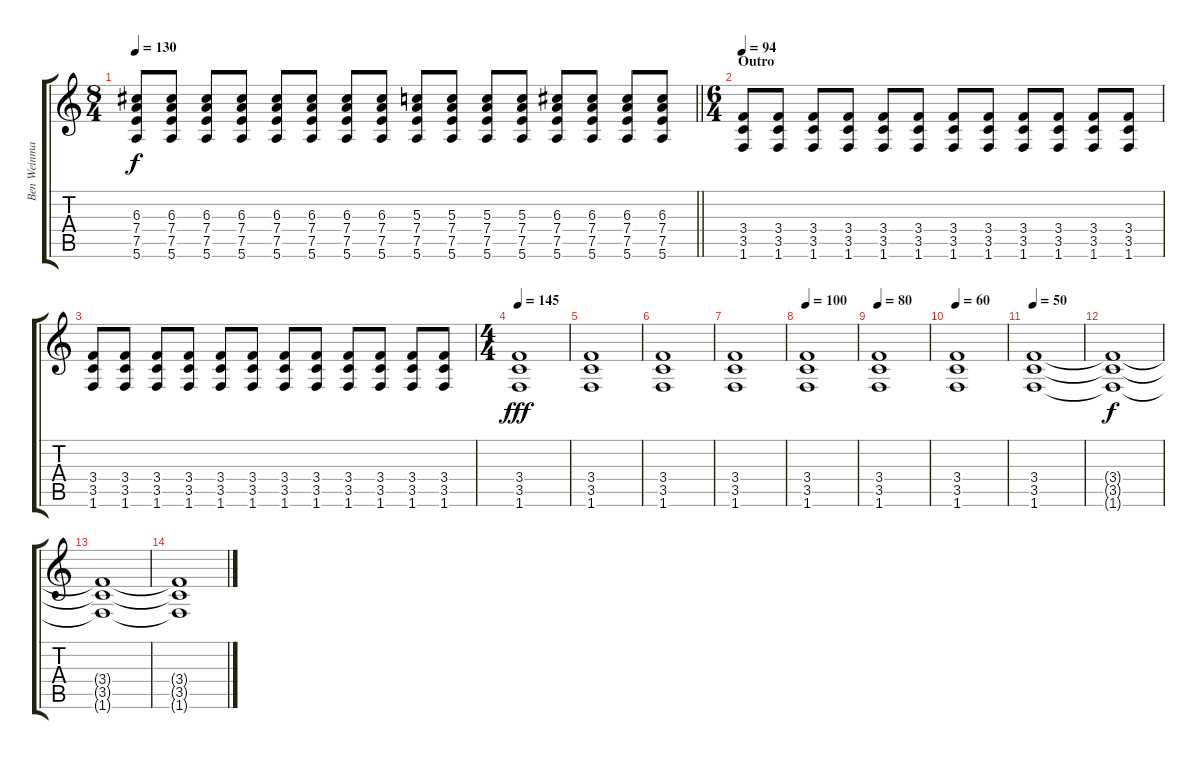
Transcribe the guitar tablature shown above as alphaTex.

\track ("Ben Weinman" "Ben Weinma") {instrument overdrivenguitar}
\staff {score tabs}
\tuning (E4 B3 G3 D3 A2 E2) {hide}
\ts (8 4)
\tempo 130
\clef g2
\barLineRight lightlight
\ks c
(6.3 7.4 7.5 5.6).8{dy f} (6.3 7.4 7.5 5.6).8 (6.3 7.4 7.5 5.6).8 (6.3 7.4 7.5 5.6).8 (6.3 7.4 7.5 5.6).8 (6.3 7.4 7.5 5.6).8 (6.3 7.4 7.5 5.6).8 (6.3 7.4 7.5 5.6).8 (5.3 7.4 7.5 5.6).8 (5.3 7.4 7.5 5.6).8 (5.3 7.4 7.5 5.6).8 (5.3 7.4 7.5 5.6).8 (6.3 7.4 7.5 5.6).8 (6.3 7.4 7.5 5.6).8 (6.3 7.4 7.5 5.6).8 (6.3 7.4 7.5 5.6).8 |
\ts (6 4)
\section ("" "Outro")
\tempo 94
(3.4 3.5 1.6).8 (3.4 3.5 1.6).8 (3.4 3.5 1.6).8 (3.4 3.5 1.6).8 (3.4 3.5 1.6).8 (3.4 3.5 1.6).8 (3.4 3.5 1.6).8 (3.4 3.5 1.6).8 (3.4 3.5 1.6).8 (3.4 3.5 1.6).8 (3.4 3.5 1.6).8 (3.4 3.5 1.6).8 |
(3.4 3.5 1.6).8 (3.4 3.5 1.6).8 (3.4 3.5 1.6).8 (3.4 3.5 1.6).8 (3.4 3.5 1.6).8 (3.4 3.5 1.6).8 (3.4 3.5 1.6).8 (3.4 3.5 1.6).8 (3.4 3.5 1.6).8 (3.4 3.5 1.6).8 (3.4 3.5 1.6).8 (3.4 3.5 1.6).8 |
\ts (4 4)
\tempo 145
(3.4 3.5 1.6).1{dy fff} |
(3.4 3.5 1.6).1 |
(3.4 3.5 1.6).1 |
(3.4 3.5 1.6).1 |
\tempo 100
(3.4 3.5 1.6).1 |
\tempo 80
(3.4 3.5 1.6).1 |
\tempo 60
(3.4 3.5 1.6).1 |
\tempo 50
(3.4 3.5 1.6).1 |
(3.4{t} 3.5{t} 1.6{t}).1{dy f} |
(3.4{t} 3.5{t} 1.6{t}).1 |
(3.4{t} 3.5{t} 1.6{t}).1
